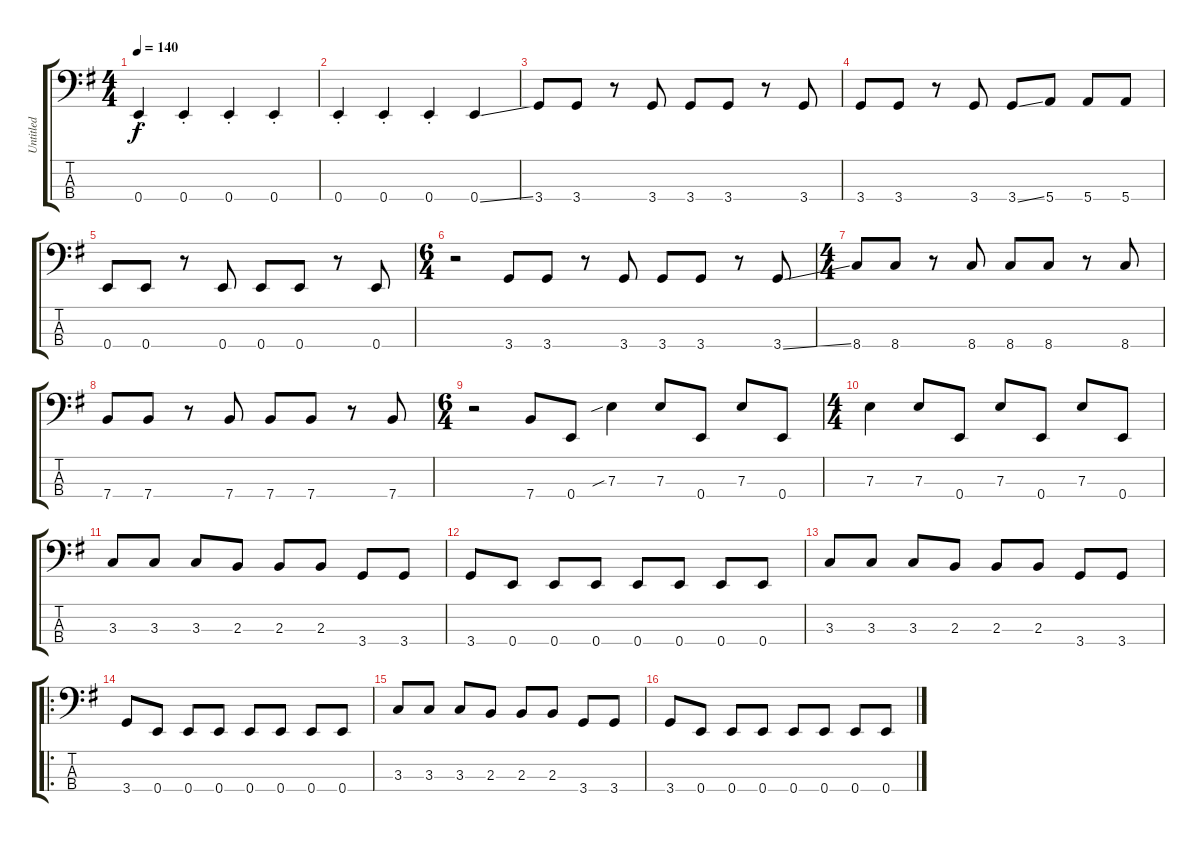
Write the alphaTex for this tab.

\track ("Untitled" "Untitled") {instrument electricbassfinger}
\staff {score tabs}
\tuning (G2 D2 A1 E1) {hide}
\ts (4 4)
\tempo 140
\clef f4
\ks g
0.4{st}.4{dy f} 0.4{st}.4 0.4{st}.4 0.4{st}.4 |
0.4{st}.4 0.4{st}.4 0.4{st}.4 0.4{ss}.4 |
3.4.8 3.4.8 r.8 3.4.8 3.4.8 3.4.8 r.8 3.4.8 |
3.4.8 3.4.8 r.8 3.4.8 3.4{ss}.8 5.4.8 5.4.8 5.4.8 |
0.4.8 0.4.8 r.8 0.4.8 0.4.8 0.4.8 r.8 0.4.8 |
\ts (6 4)
r.2 3.4.8 3.4.8 r.8 3.4.8 3.4.8 3.4.8 r.8 3.4{ss}.8 |
\ts (4 4)
8.4.8 8.4.8 r.8 8.4.8 8.4.8 8.4.8 r.8 8.4.8 |
7.4.8 7.4.8 r.8 7.4.8 7.4.8 7.4.8 r.8 7.4.8 |
\ts (6 4)
r.2 7.4.8 0.4.8 7.3{sib}.4 7.3.8 0.4.8 7.3.8 0.4.8 |
\ts (4 4)
7.3.4 7.3.8 0.4.8 7.3.8 0.4.8 7.3.8 0.4.8 |
3.3.8 3.3.8 3.3.8 2.3.8 2.3.8 2.3.8 3.4.8 3.4.8 |
3.4.8 0.4.8 0.4.8 0.4.8 0.4.8 0.4.8 0.4.8 0.4.8 |
3.3.8 3.3.8 3.3.8 2.3.8 2.3.8 2.3.8 3.4.8 3.4.8 |
\ro
3.4.8 0.4.8 0.4.8 0.4.8 0.4.8 0.4.8 0.4.8 0.4.8 |
3.3.8 3.3.8 3.3.8 2.3.8 2.3.8 2.3.8 3.4.8 3.4.8 |
3.4.8 0.4.8 0.4.8 0.4.8 0.4.8 0.4.8 0.4.8 0.4.8
